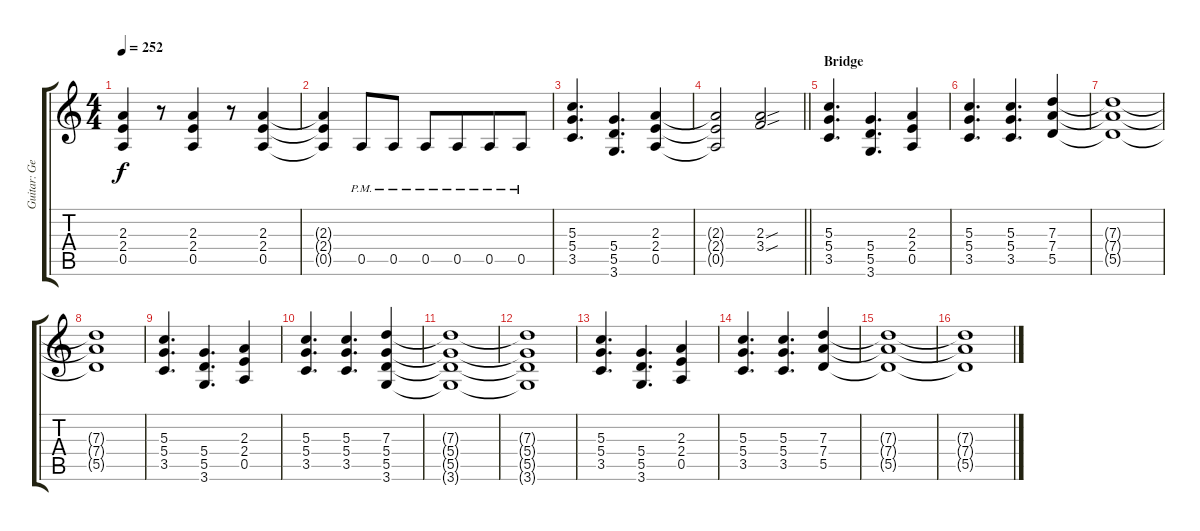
\track ("Guitar: George" "Guitar: Ge") {instrument overdrivenguitar}
\staff {score tabs}
\tuning (E4 B3 G3 D3 A2 E2) {hide}
\ts (4 4)
\tempo 252
\clef g2
\ks c
(2.3 2.4 0.5).4{dy f} r.8 (2.3 2.4 0.5).4 r.8 (2.3 2.4 0.5).4 |
(2.3{t} 2.4{t} 0.5{t}).4{beam merge} 0.5{pm}.8 0.5{pm}.8 0.5{pm}.8 0.5{pm}.8{beam merge} 0.5{pm}.8 0.5{pm}.8 |
(5.3 5.4 3.5).4{d} (5.4 5.5 3.6).4{d} (2.3 2.4 0.5).4 |
\barLineRight lightlight
(2.3{t} 2.4{t} 0.5{t}).2 (2.3{sou} 3.4{sou}).2 |
\section ("" "Bridge")
(5.3 5.4 3.5).4{d} (5.4 5.5 3.6).4{d} (2.3 2.4 0.5).4 |
(5.3 5.4 3.5).4{d} (5.3 5.4 3.5).4{d} (7.3 7.4 5.5).4 |
(7.3{t} 7.4{t} 5.5{t}).1 |
(7.3{t} 7.4{t} 5.5{t}).1 |
(5.3 5.4 3.5).4{d} (5.4 5.5 3.6).4{d} (2.3 2.4 0.5).4 |
(5.3 5.4 3.5).4{d} (5.3 5.4 3.5).4{d} (7.3 5.4 5.5 3.6).4 |
(7.3{t} 5.4{t} 5.5{t} 3.6{t}).1 |
(7.3{t} 5.4{t} 5.5{t} 3.6{t}).1 |
(5.3 5.4 3.5).4{d} (5.4 5.5 3.6).4{d} (2.3 2.4 0.5).4 |
(5.3 5.4 3.5).4{d} (5.3 5.4 3.5).4{d} (7.3 7.4 5.5).4 |
(7.3{t} 7.4{t} 5.5{t}).1 |
(7.3{t} 7.4{t} 5.5{t}).1
